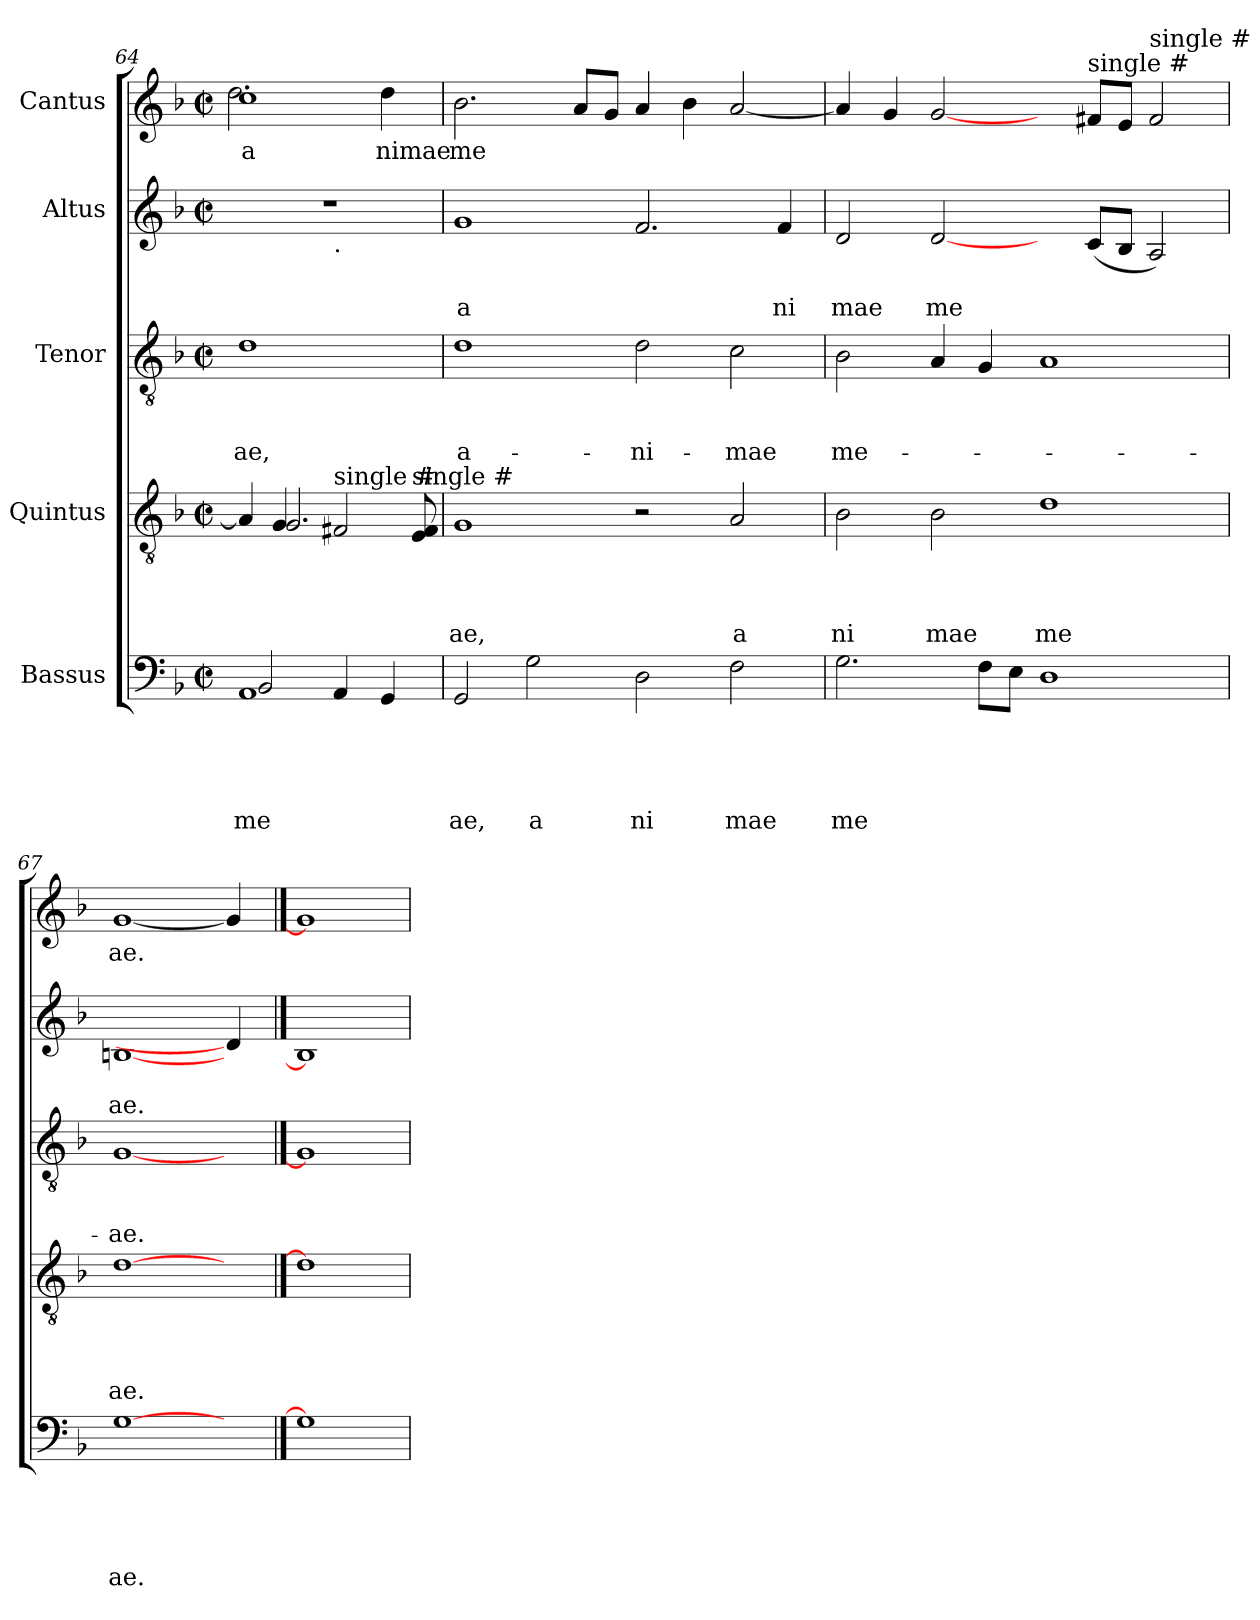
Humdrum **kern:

**kern	**text	**text	**text	**text	**text	**kern	**text	**text	**text	**text	**kern	**text	**text	**text	**kern	**text	**text	**kern	**text
*part5	*part5	*part5	*part5	*part5	*part5	*part4	*part4	*part4	*part4	*part4	*part3	*part3	*part3	*part3	*part2	*part2	*part2	*part1	*part1
*staff5	*staff5	*staff5	*staff5	*staff5	*staff5	*staff4	*staff4	*staff4	*staff4	*staff4	*staff3	*staff3	*staff3	*staff3	*staff2	*staff2	*staff2	*staff1	*staff1
*I"Bassus	*	*	*	*	*	*I"Quintus	*	*	*	*	*I"Tenor	*	*	*	*I"Altus	*	*	*I"Cantus	*
*clefF4	*	*	*	*	*	*clefGv2	*	*	*	*	*clefGv2	*	*	*	*clefG2	*	*	*clefG2	*
*k[b-]	*	*	*	*	*	*k[b-]	*	*	*	*	*k[b-]	*	*	*	*k[b-]	*	*	*k[b-]	*
*F:	*	*	*	*	*	*F:	*	*	*	*	*F:	*	*	*	*F:	*	*	*F:	*
*M2/2	*	*	*	*	*	*M2/2	*	*	*	*	*M2/2	*	*	*	*M2/2	*	*	*M2/2	*
*met(c|)	*	*	*	*	*	*met(c|)	*	*	*	*	*met(c|)	*	*	*	*met(c|)	*	*	*met(c|)	*
=64	=64	=64	=64	=64	=64	=64	=64	=64	=64	=64	=64	=64	=64	=64	=64	=64	=64	=64	=64
*^	*	*	*	*	*	*	*	*	*	*	*	*	*	*	*	*	*	*	*
!	!	!	!	!	!	!LO:LY:b	!	!	!	!	!	!	!	!	!LO:LY:b	!	!	!	!	!LO:LY:b
*	*	*	*	*	*	*	*^	*	*	*	*	*	*	*	*	*^	*	*	*^	*
*	*	*	*	*	*	*	*	*^	*	*	*	*	*	*	*	*	*	*	*	*	*	*	*
1AA	2BB-/	.	.	.	.	me	4A/]	4ryy	2..ryy	.	.	.	.	1d	.	.	-ae,	1r	2ryy	.	.	1cc	2.dd\	a
.	.	.	.	.	.	.	2.G/	4G/	.	.	.	.	.	.	.	.	.	.	.	.	.	.	.	.
!	!	!	!	!	!	!	!	!	!	!	!	!	!	!	!	!	!	!	!LO:TX:b:t=.	!	!	!	!	!
!	!	!	!	!	!	!	!	!LO:TX:a:t=single #	!	!	!	!	!	!	!	!	!	!	!	!	!	!	!	!
.	4AA/	.	.	.	.	.	.	2F#/	.	.	.	.	.	.	.	.	.	.	2ryy	.	.	.	.	.
!	!	!	!	!	!	!	!	!	!	!	!	!	!	!	!	!	!	!	!	!	!	!	!	!LO:LY:b
.	4GG/	.	.	.	.	.	.	.	.	.	.	.	.	.	.	.	.	.	.	.	.	.	4dd\	nimae
!	!	!	!	!	!	!	!	!	!LO:TX:a:t=single #	!	!	!	!	!	!	!	!	!	!	!	!	!	!	!
.	.	.	.	.	.	.	.	.	8E/ 8F#/	.	.	.	.	.	.	.	.	.	.	.	.	.	.	.
*v	*v	*	*	*	*	*	*	*	*	*	*	*	*	*	*	*	*	*	*	*	*	*v	*v	*
=65	=65	=65	=65	=65	=65	=65	=65	=65	=65	=65	=65	=65	=65	=65	=65	=65	=65	=65	=65	=65	=65	=65
!	!	!	!	!	!LO:LY:b	!	!	!	!	!	!	!LO:LY:b	!	!	!	!LO:LY:b	!	!	!	!LO:LY:b	!	!LO:LY:b
*	*	*	*	*	*	*v	*v	*v	*	*	*	*	*	*	*	*	*v	*v	*	*	*	*
2GG/	.	.	.	.	ae,	1G	.	.	.	ae,	1d	.	.	a-	1g	.	a	2.b-\	me
!	!	!	!	!	!LO:LY:b	!	!	!	!	!	!	!	!	!	!	!	!	!	!
2G\	.	.	.	.	a	.	.	.	.	.	.	.	.	.	.	.	.	.	.
.	.	.	.	.	.	.	.	.	.	.	.	.	.	.	.	.	.	8a/L	.
.	.	.	.	.	.	.	.	.	.	.	.	.	.	.	.	.	.	8g/J	.
!	!	!	!	!	!LO:LY:b	!	!	!	!	!	!	!	!	!LO:LY:b	!	!	!	!	!
2D\	.	.	.	.	ni	2r	.	.	.	.	2d\	.	.	-ni-	2.f/	.	.	4a/	.
.	.	.	.	.	.	.	.	.	.	.	.	.	.	.	.	.	.	4b-\	.
!	!	!	!	!	!LO:LY:b	!	!	!	!	!LO:LY:b	!	!	!	!LO:LY:b	!	!	!	!	!
2F\	.	.	.	.	mae	2A/	.	.	.	a	2c\	.	.	-mae	.	.	.	[<2a/	.
!	!	!	!	!	!	!	!	!	!	!	!	!	!	!	!	!	!LO:LY:b	!	!
.	.	.	.	.	.	.	.	.	.	.	.	.	.	.	4f/	.	ni	.	.
=66	=66	=66	=66	=66	=66	=66	=66	=66	=66	=66	=66	=66	=66	=66	=66	=66	=66	=66	=66
!	!	!	!	!	!LO:LY:b	!	!	!	!	!LO:LY:b	!	!	!	!LO:LY:b	!	!	!LO:LY:b	!	!
2.G\	.	.	.	.	me	2B-\	.	.	.	ni	2B-\	.	.	me-	2d/	.	mae	4a/]	.
.	.	.	.	.	.	.	.	.	.	.	.	.	.	.	.	.	.	4g/	.
!	!	!	!	!	!	!	!	!	!	!LO:LY:b	!	!	!	!	!	!	!LO:LY:b	!	!
.	.	.	.	.	.	2B-\	.	.	.	mae	4A/	.	.	.	[2d/	.	me	[2g/	.
8F\L	.	.	.	.	.	.	.	.	.	.	4G/	.	.	.	.	.	.	.	.
8E\J	.	.	.	.	.	.	.	.	.	.	.	.	.	.	.	.	.	.	.
!	!	!	!	!	!	!	!	!	!	!LO:LY:b	!	!	!	!	!	!	!	!	!
1D	.	.	.	.	.	1d	.	.	.	me	1A	.	.	.	4ryy	.	.	4ryy	.
!	!	!	!	!	!	!	!	!	!	!	!	!	!	!	!	!	!	!LO:TX:a:t=single #	!
.	.	.	.	.	.	.	.	.	.	.	.	.	.	.	(<8c/L	.	.	8f#/L	.
.	.	.	.	.	.	.	.	.	.	.	.	.	.	.	8B-/J	.	.	8e/J	.
!	!	!	!	!	!	!	!	!	!	!	!	!	!	!	!	!	!	!LO:TX:a:t=single #	!
.	.	.	.	.	.	.	.	.	.	.	.	.	.	.	2A/)	.	.	2f#/	.
=67	=67	=67	=67	=67	=67	=67	=67	=67	=67	=67	=67	=67	=67	=67	=67	=67	=67	=67	=67
!	!	!	!	!	!LO:LY:b	!	!	!	!	!LO:LY:b	!	!	!	!LO:LY:b	!	!	!LO:LY:b	!	!LO:LY:b
[1G	.	.	.	.	ae.	[1d	.	.	.	ae.	[1G	.	.	-ae.	[1Bn	.	ae.	[1g	ae.
4ryy	.	.	.	.	.	4ryy	.	.	.	.	4ryy	.	.	.	4d/]	.	.	4g/]	.
==68	==68	==68	==68	==68	==68	==68	==68	==68	==68	==68	==68	==68	==68	==68	==68	==68	==68	==68	==68
1G]	.	.	.	.	.	1d]	.	.	.	.	1G]	.	.	.	1B]	.	.	1g]	.
=	=	=	=	=	=	=	=	=	=	=	=	=	=	=	=	=	=	=	=
*-	*-	*-	*-	*-	*-	*-	*-	*-	*-	*-	*-	*-	*-	*-	*-	*-	*-	*-	*-
